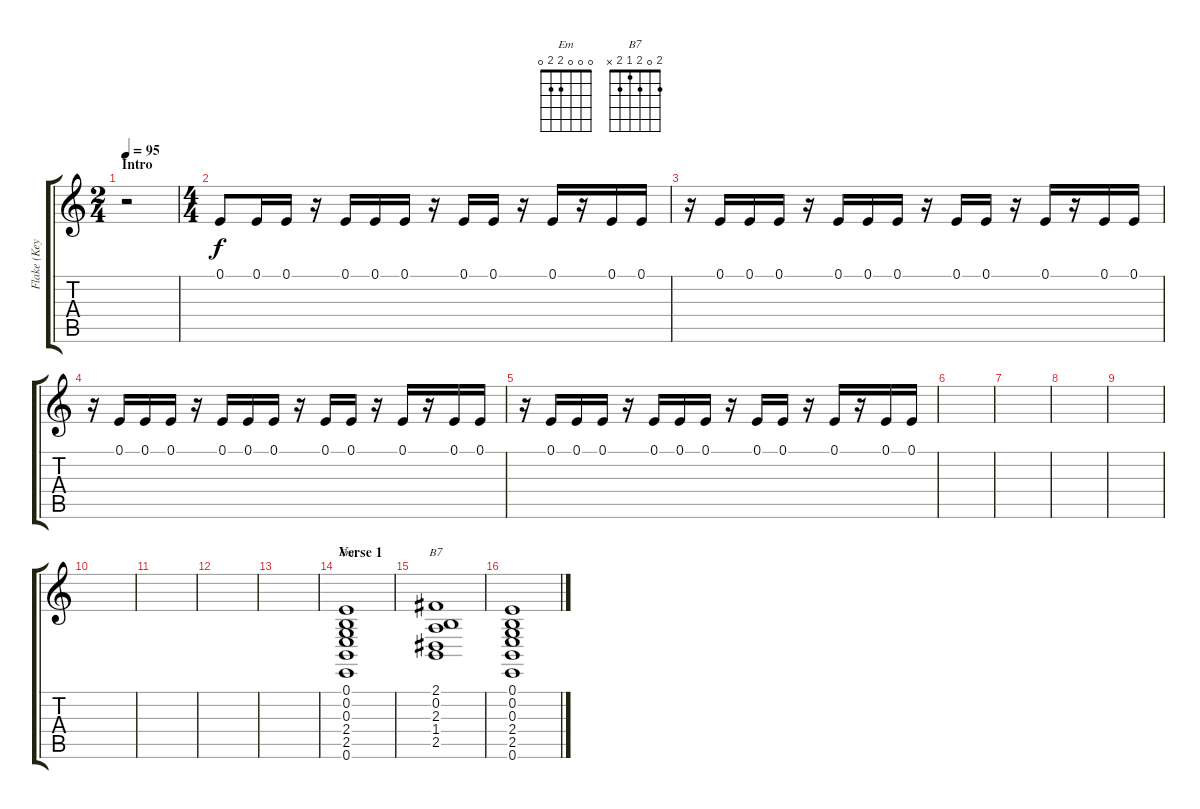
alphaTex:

\track ("Flake (Keyboard)" "Flake (Key") {instrument lead8bassandlead}
\staff {score tabs}
\tuning (E4 B3 G3 D3 A2 E2) {hide}
\chord ("Em" 0 0 0 2 2 0)
\chord ("B7" 2 0 2 1 2 x)
\ts (2 4)
\section ("" "Intro")
\tempo 95
\clef g2
\ks c
r.2{dy f instrument lead8bassandlead} |
\ts (4 4)
0.1.8{volume 4} 0.1.16 0.1.16 r.16 0.1.16 0.1.16 0.1.16 r.16 0.1.16 0.1.16 r.16 0.1.16 r.16 0.1.16 0.1.16 |
r.16{volume 8} 0.1.16 0.1.16 0.1.16 r.16 0.1.16 0.1.16 0.1.16 r.16 0.1.16 0.1.16 r.16 0.1.16 r.16 0.1.16 0.1.16 |
r.16{volume 12} 0.1.16 0.1.16 0.1.16 r.16 0.1.16 0.1.16 0.1.16 r.16 0.1.16 0.1.16 r.16 0.1.16 r.16 0.1.16 0.1.16 |
r.16{volume 16} 0.1.16 0.1.16 0.1.16 r.16 0.1.16 0.1.16 0.1.16 r.16 0.1.16 0.1.16 r.16 0.1.16 r.16 0.1.16 0.1.16 |
|
|
|
|
|
|
|
|
\section ("" "Verse 1")
(0.1 0.2 0.3 2.4 2.5 0.6).1{ch "Em" volume 8 instrument choiraahs} |
(2.1 0.2 2.3 1.4 2.5).1{ch "B7"} |
(0.1 0.2 0.3 2.4 2.5 0.6).1
